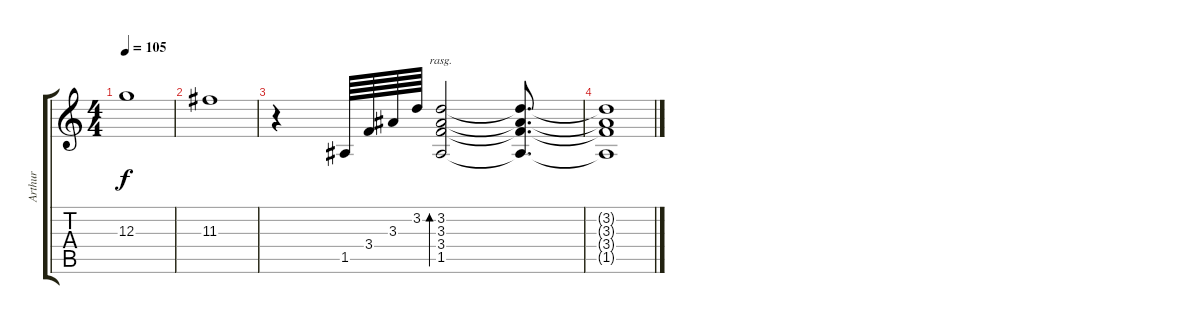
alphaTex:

\track ("Arthur" "Arthur") {instrument distortionguitar}
\staff {score tabs}
\tuning (E4 B3 G3 D3 A2 E2) {hide}
\ts (4 4)
\tempo 105
\clef g2
\ks c
12.3.1{dy f} |
11.3.1 |
r.4{volume 5 instrument overdrivenguitar} 1.5.64 3.4.64 3.3.64 3.2.64 (3.2 3.3 3.4 1.5).2{bd 60 rasg ii} (3.2{t} 3.3{t} 3.4{t} 1.5{t}).8{d} |
(3.2{t} 3.3{t} 3.4{t} 1.5{t}).1
